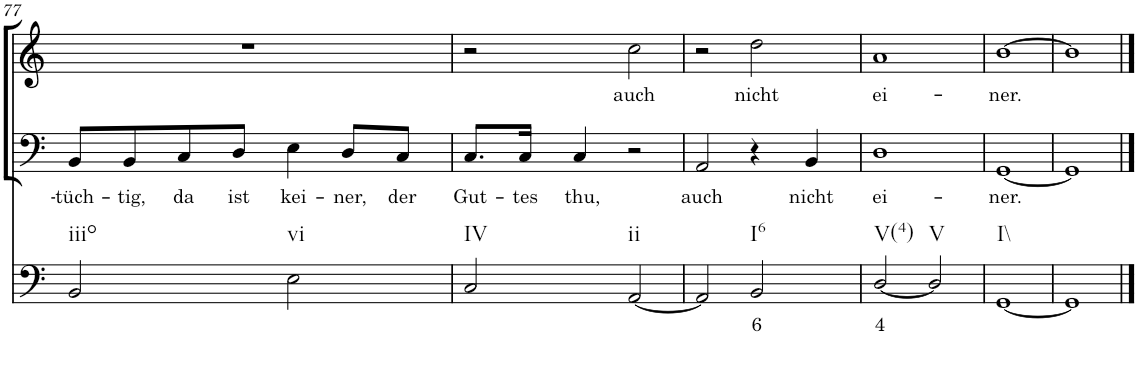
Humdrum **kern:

**kern	**text	**kern	**text	**kern	**text
*part3	*part3	*part2	*part2	*part1	*part1
*staff3	*staff3	*staff2	*staff2	*staff1	*staff1
*I"Continuo	*	*I"Bass	*	*I"Soprano	*
!!LO:PB:g=z
*clefF4	*	*clefF4	*	*clefG2	*
*k[]	*	*k[]	*	*k[]	*
*M4/4	*	*M4/4	*	*M4/4	*
=77	=77	=77	=77	=77	=77
!LO:TX:b:t=iiio	!	!	!	!	!
!	!	!	!LO:LY:b	!	!
2BB/	.	8BB/L	tüch-	1r	.
!	!	!	!LO:LY:b	!	!
.	.	8BB/	tig,	.	.
!	!	!	!LO:LY:b	!	!
.	.	8C/	da	.	.
!	!	!	!LO:LY:b	!	!
.	.	8D/J	ist	.	.
!LO:TX:b:t=vi	!	!	!	!	!
!	!	!	!LO:LY:b	!	!
2E\	.	4E\	kei-	.	.
!	!	!	!LO:LY:b	!	!
.	.	8D/L	ner,	.	.
!	!	!	!LO:LY:b	!	!
.	.	8C/J	der	.	.
=78	=78	=78	=78	=78	=78
!LO:TX:b:t=IV	!	!	!	!	!
!	!	!	!LO:LY:b	!	!
2C/	.	8.C/L	Gut-	2r	.
!	!	!	!LO:LY:b	!	!
.	.	16C/Jk	tes	.	.
!	!	!	!LO:LY:b	!	!
.	.	4C/	thu,	.	.
!LO:TX:b:t=ii	!	!	!	!	!
!	!	!	!	!	!LO:LY:b
[2AA/	.	2r	.	2cc\	auch
=79	=79	=79	=79	=79	=79
!	!	!	!LO:LY:b	!	!
2AA/]	.	2AA/	auch	2r	.
!LO:TX:b:t=I6	!	!	!	!	!
!	!LO:LY:b	!	!	!	!LO:LY:b
2BB/	6	4r	.	2dd\	nicht
!	!	!	!LO:LY:b	!	!
.	.	4BB/	nicht	.	.
=80	=80	=80	=80	=80	=80
!LO:TX:b:t=V(4)	!	!	!	!	!
!	!LO:LY:b	!	!LO:LY:b	!	!LO:LY:b
[2D/	4	1D	ei-	1a	ei-
!LO:TX:b:t=V	!	!	!	!	!
2D/]	.	.	.	.	.
=81	=81	=81	=81	=81	=81
!LO:TX:b:t=I\\	!	!	!	!	!
!	!	!	!LO:LY:b	!	!LO:LY:b
[1GG	.	[1GG	ner.	[1b	ner.
=82	=82	=82	=82	=82	=82
1GG]	.	1GG]	.	1b]	.
==	==	==	==	==	==
*-	*-	*-	*-	*-	*-
